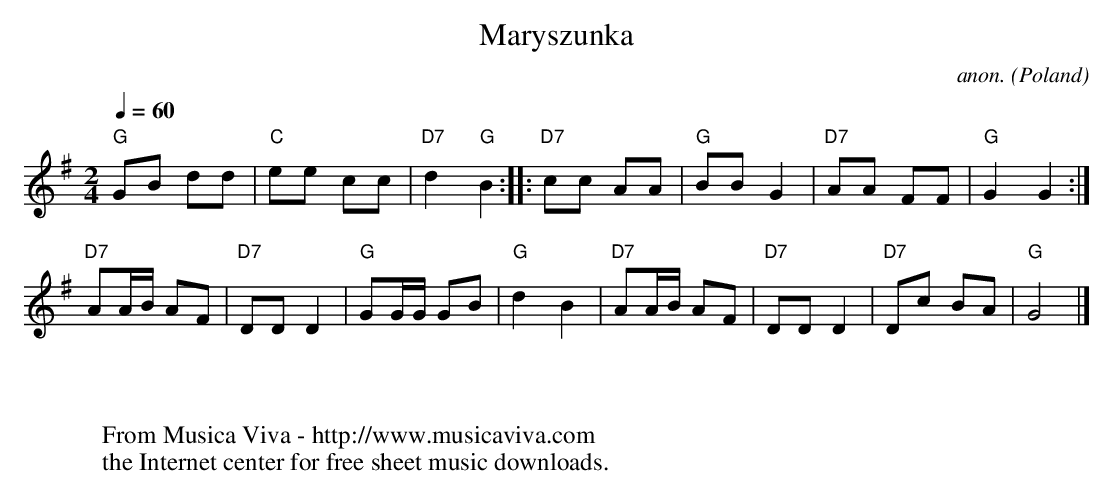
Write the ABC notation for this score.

X:1
T:Maryszunka
C:anon.
O:Poland
M:2/4
L:1/8
Q:1/4=60
K:G
"G"GB dd|"C"ee cc|"D7"d2 "G"B2::"D7"cc AA|"G"BB G2|"D7"AA FF|"G"G2 G2:|
"D7"AA/B/ AF|"D7"DD D2|"G"GG/G/ GB|"G"d2 B2|"D7"AA/B/ AF|"D7"DD D2|"D7"Dc BA|"G"G4|]
W:
W:
W:  From Musica Viva - http://www.musicaviva.com
W:  the Internet center for free sheet music downloads.
